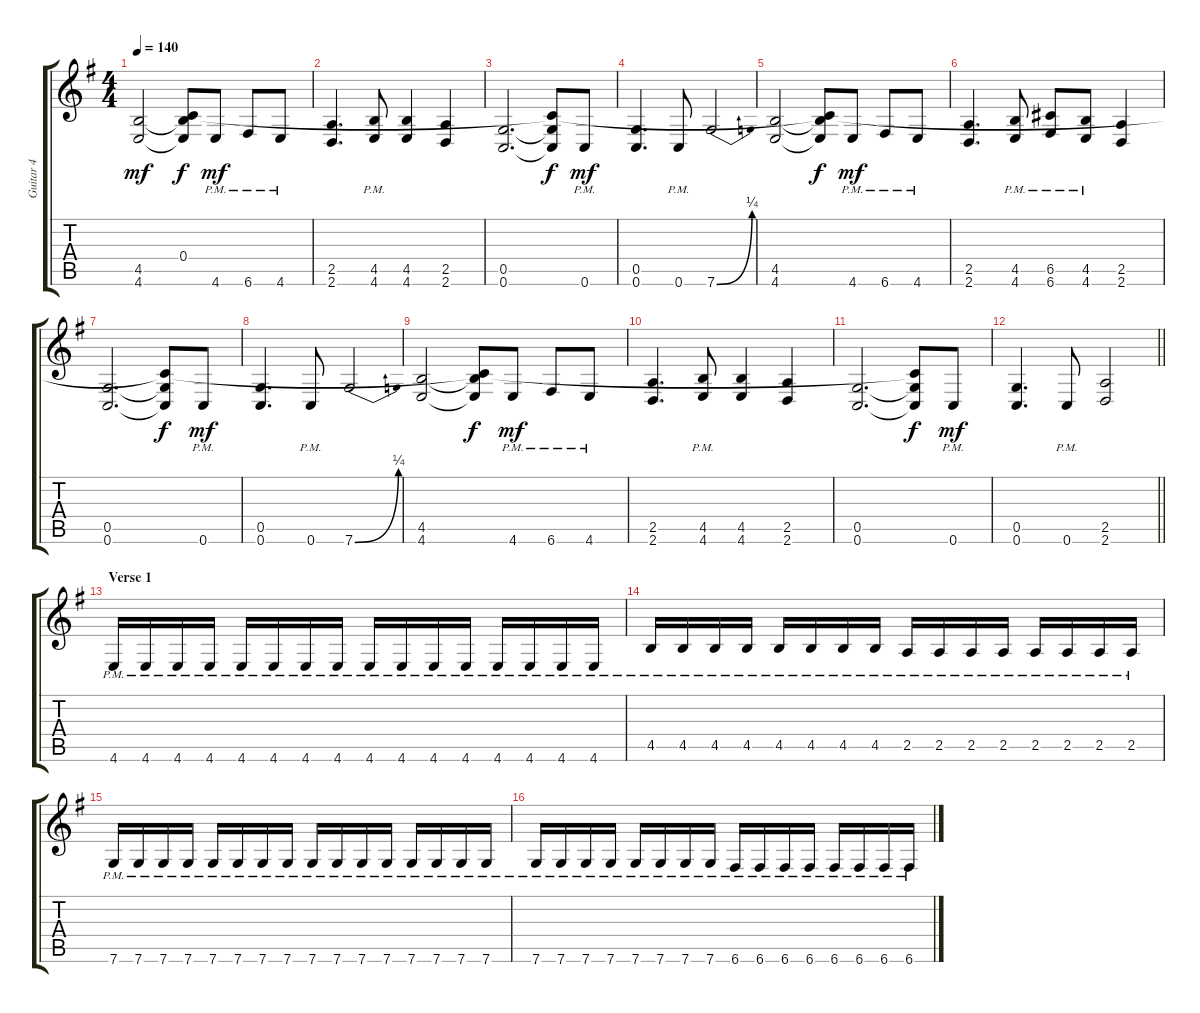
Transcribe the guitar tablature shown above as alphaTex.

\track ("Guitar 4" "Guitar 4") {instrument distortionguitar}
\staff {score tabs}
\tuning (D4 A3 F3 C3 G2 C2) {hide}
\ts (4 4)
\tempo 140
\clef g2
\ks g
(4.5 4.6).2{dy mf} (0.4{t} 4.5{t} 4.6{t}).8{dy f} 4.6{pm}.8{dy mf} 6.6{pm}.8 4.6{pm}.8 |
(2.5 2.6).4{d} (4.5{pm} 4.6{pm}).8 (4.5 4.6).4 (2.5 2.6).4 |
(0.5 0.6).2{d} (0.4{t} 0.5{t} 0.6{t}).8{dy f} 0.6{pm}.8{dy mf} |
(0.5 0.6).4{d} 0.6{pm}.8 7.6{be (bend 0 0 60 1)}.2 |
(4.5 4.6).2 (0.4{t} 4.5{t} 4.6{t}).8{dy f} 4.6{pm}.8{dy mf} 6.6{pm}.8 4.6{pm}.8 |
(2.5 2.6).4{d} (4.5{pm} 4.6{pm}).8 (6.5{pm} 6.6{pm}).8 (4.5{pm} 4.6{pm}).8 (2.5 2.6).4 |
(0.5 0.6).2{d} (0.4{t} 0.5{t} 0.6{t}).8{dy f} 0.6{pm}.8{dy mf} |
(0.5 0.6).4{d} 0.6{pm}.8 7.6{be (bend 0 0 60 1)}.2 |
(4.5 4.6).2 (0.4{t} 4.5{t} 4.6{t}).8{dy f} 4.6{pm}.8{dy mf} 6.6{pm}.8 4.6{pm}.8 |
(2.5 2.6).4{d} (4.5{pm} 4.6{pm}).8 (4.5 4.6).4 (2.5 2.6).4 |
(0.5 0.6).2{d} (0.4{t} 0.5{t} 0.6{t}).8{dy f} 0.6{pm}.8{dy mf} |
\barLineRight lightlight
(0.5 0.6).4{d} 0.6{pm}.8 (2.5 2.6).2 |
\section ("" "Verse 1")
4.6{pm}.16 4.6{pm}.16 4.6{pm}.16 4.6{pm}.16 4.6{pm}.16 4.6{pm}.16 4.6{pm}.16 4.6{pm}.16 4.6{pm}.16 4.6{pm}.16 4.6{pm}.16 4.6{pm}.16 4.6{pm}.16 4.6{pm}.16 4.6{pm}.16 4.6{pm}.16 |
4.5{pm}.16 4.5{pm}.16 4.5{pm}.16 4.5{pm}.16 4.5{pm}.16 4.5{pm}.16 4.5{pm}.16 4.5{pm}.16 2.5{pm}.16 2.5{pm}.16 2.5{pm}.16 2.5{pm}.16 2.5{pm}.16 2.5{pm}.16 2.5{pm}.16 2.5{pm}.16 |
7.6{pm}.16 7.6{pm}.16 7.6{pm}.16 7.6{pm}.16 7.6{pm}.16 7.6{pm}.16 7.6{pm}.16 7.6{pm}.16 7.6{pm}.16 7.6{pm}.16 7.6{pm}.16 7.6{pm}.16 7.6{pm}.16 7.6{pm}.16 7.6{pm}.16 7.6{pm}.16 |
7.6{pm}.16 7.6{pm}.16 7.6{pm}.16 7.6{pm}.16 7.6{pm}.16 7.6{pm}.16 7.6{pm}.16 7.6{pm}.16 6.6{pm}.16 6.6{pm}.16 6.6{pm}.16 6.6{pm}.16 6.6{pm}.16 6.6{pm}.16 6.6{pm}.16 6.6{pm}.16
